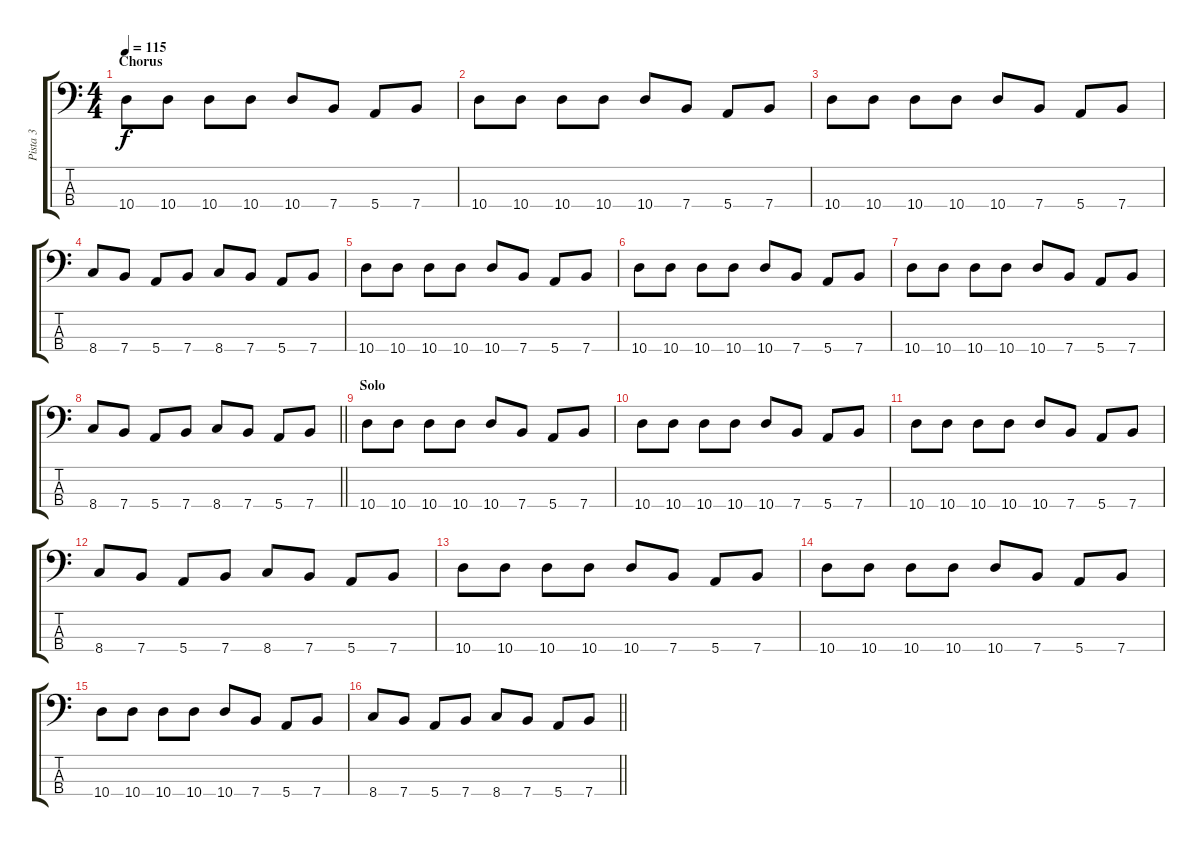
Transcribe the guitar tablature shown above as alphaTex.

\track ("Pista 3" "Pista 3") {instrument electricbassfinger}
\staff {score tabs}
\tuning (G2 D2 A1 E1) {hide}
\ts (4 4)
\section ("" "Chorus")
\tempo 115
\clef f4
\ks c
10.4.8{dy f} 10.4.8 10.4.8 10.4.8 10.4.8 7.4.8 5.4.8 7.4.8 |
10.4.8 10.4.8 10.4.8 10.4.8 10.4.8 7.4.8 5.4.8 7.4.8 |
10.4.8 10.4.8 10.4.8 10.4.8 10.4.8 7.4.8 5.4.8 7.4.8 |
8.4.8 7.4.8 5.4.8 7.4.8 8.4.8 7.4.8 5.4.8 7.4.8 |
10.4.8 10.4.8 10.4.8 10.4.8 10.4.8 7.4.8 5.4.8 7.4.8 |
10.4.8 10.4.8 10.4.8 10.4.8 10.4.8 7.4.8 5.4.8 7.4.8 |
10.4.8 10.4.8 10.4.8 10.4.8 10.4.8 7.4.8 5.4.8 7.4.8 |
\barLineRight lightlight
8.4.8 7.4.8 5.4.8 7.4.8 8.4.8 7.4.8 5.4.8 7.4.8 |
\section ("" "Solo")
10.4.8 10.4.8 10.4.8 10.4.8 10.4.8 7.4.8 5.4.8 7.4.8 |
10.4.8 10.4.8 10.4.8 10.4.8 10.4.8 7.4.8 5.4.8 7.4.8 |
10.4.8 10.4.8 10.4.8 10.4.8 10.4.8 7.4.8 5.4.8 7.4.8 |
8.4.8 7.4.8 5.4.8 7.4.8 8.4.8 7.4.8 5.4.8 7.4.8 |
10.4.8 10.4.8 10.4.8 10.4.8 10.4.8 7.4.8 5.4.8 7.4.8 |
10.4.8 10.4.8 10.4.8 10.4.8 10.4.8 7.4.8 5.4.8 7.4.8 |
10.4.8 10.4.8 10.4.8 10.4.8 10.4.8 7.4.8 5.4.8 7.4.8 |
\barLineRight lightlight
8.4.8 7.4.8 5.4.8 7.4.8 8.4.8 7.4.8 5.4.8 7.4.8
